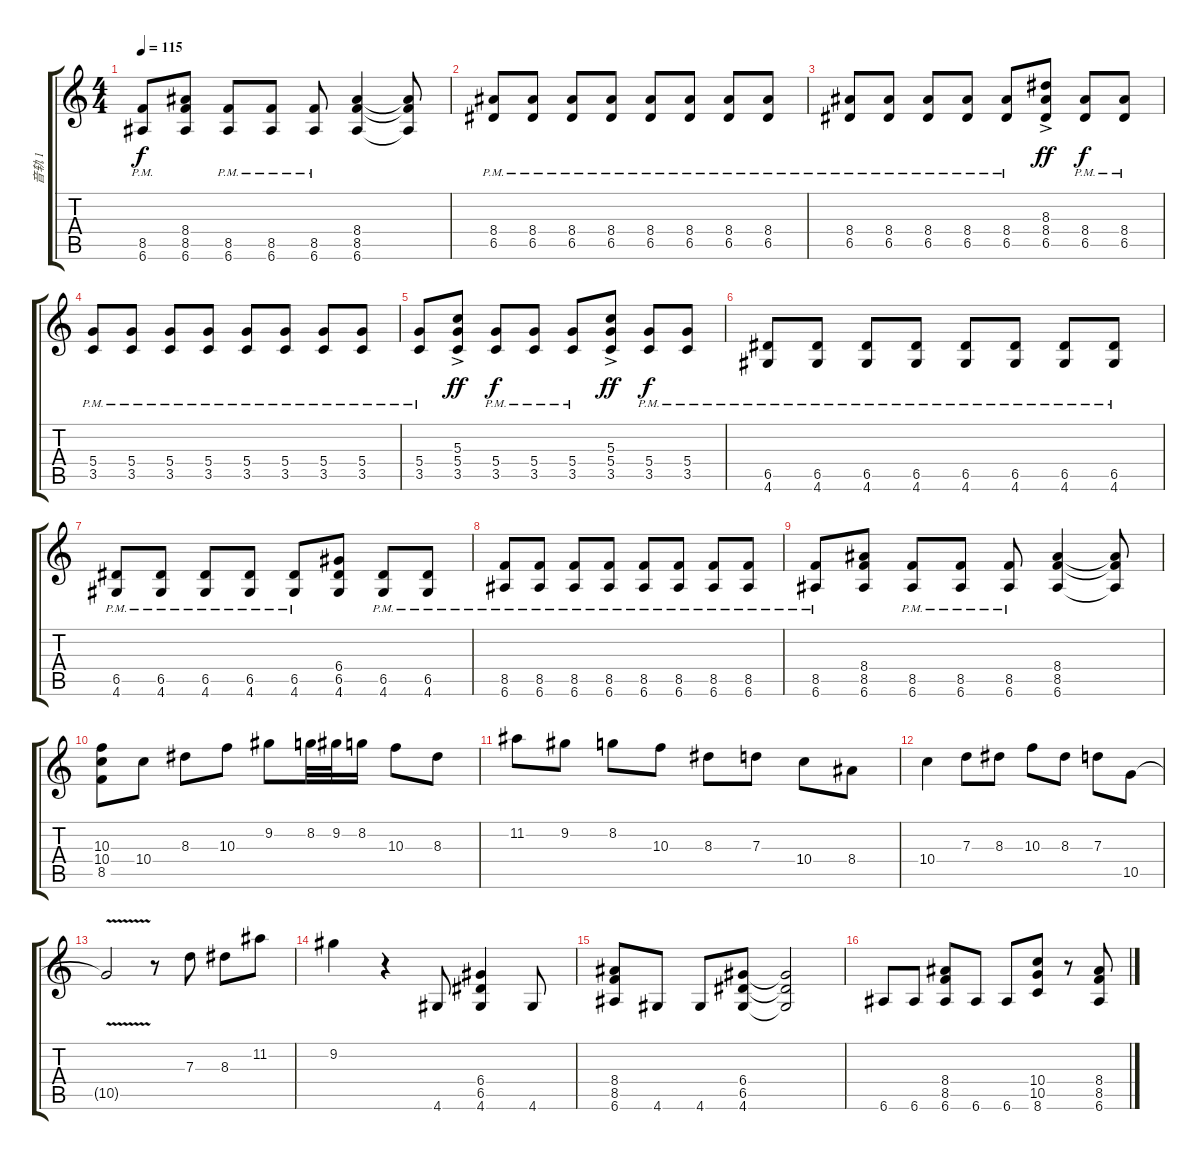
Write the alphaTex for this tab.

\track ("音轨 1" "音轨 1") {instrument distortionguitar}
\staff {score tabs}
\tuning (E4 B3 G3 D3 A2 E2) {hide}
\ts (4 4)
\tempo 115
\clef g2
\ks c
(8.5 6.6{pm}).8{dy f} (8.4 8.5 6.6).8 (8.5 6.6{pm}).8 (8.5 6.6{pm}).8 (8.5 6.6{pm}).8 (8.4 8.5 6.6).4 (8.4{t} 8.5{t} 6.6{t}).8 |
(8.4 6.5{pm}).8 (8.4 6.5{pm}).8 (8.4 6.5{pm}).8 (8.4 6.5{pm}).8 (8.4 6.5{pm}).8 (8.4 6.5{pm}).8 (8.4 6.5{pm}).8 (8.4 6.5{pm}).8 |
(8.4 6.5{pm}).8 (8.4 6.5{pm}).8 (8.4 6.5{pm}).8 (8.4 6.5{pm}).8 (8.4 6.5{pm}).8 (8.3 8.4 6.5{ac}).8{dy ff} (8.4 6.5{pm}).8{dy f} (8.4 6.5{pm}).8 |
(5.4 3.5{pm}).8 (5.4 3.5{pm}).8 (5.4 3.5{pm}).8 (5.4 3.5{pm}).8 (5.4 3.5{pm}).8 (5.4 3.5{pm}).8 (5.4 3.5{pm}).8 (5.4 3.5{pm}).8 |
(5.4 3.5{pm}).8 (5.3 5.4 3.5{ac}).8{dy ff} (5.4 3.5{pm}).8{dy f} (5.4 3.5{pm}).8 (5.4 3.5{pm}).8 (5.3 5.4 3.5{ac}).8{dy ff} (5.4 3.5{pm}).8{dy f} (5.4 3.5{pm}).8 |
(6.5 4.6{pm}).8 (6.5 4.6{pm}).8 (6.5 4.6{pm}).8 (6.5 4.6{pm}).8 (6.5 4.6{pm}).8 (6.5 4.6{pm}).8 (6.5 4.6{pm}).8 (6.5 4.6{pm}).8 |
(6.5 4.6{pm}).8 (6.5 4.6{pm}).8 (6.5 4.6{pm}).8 (6.5 4.6{pm}).8 (6.5 4.6{pm}).8 (6.4 6.5 4.6).8 (6.5 4.6{pm}).8 (6.5 4.6{pm}).8 |
(8.5 6.6{pm}).8 (8.5 6.6{pm}).8 (8.5 6.6{pm}).8 (8.5 6.6{pm}).8 (8.5 6.6{pm}).8 (8.5 6.6{pm}).8 (8.5 6.6{pm}).8 (8.5 6.6{pm}).8 |
(8.5 6.6{pm}).8 (8.4 8.5 6.6).8 (8.5 6.6{pm}).8 (8.5 6.6{pm}).8 (8.5 6.6{pm}).8 (8.4 8.5 6.6).4 (8.4{t} 8.5{t} 6.6{t}).8 |
(10.3 10.4 8.5).8 10.4.8 8.3.8 10.3.8 9.2.8 8.2.32 9.2.32 8.2.16 10.3.8 8.3.8 |
11.2.8 9.2.8 8.2.8 10.3.8 8.3.8 7.3.8 10.4.8 8.4.8 |
10.4.4 7.3.8 8.3.8 10.3.8 8.3.8 7.3.8 10.5.8 |
10.5{v t}.2 r.8 7.3.8 8.3.8 11.2.8 |
9.2.4 r.4 4.6.8 (6.4 6.5 4.6).4 4.6.8 |
(8.4 8.5 6.6).8 4.6.8 4.6.8 (6.4 6.5 4.6).8 (6.4{t} 6.5{t} 4.6{t}).2 |
6.6.8 6.6.8 (8.4 8.5 6.6).8 6.6.8 6.6.8 (10.4 10.5 8.6).8 r.8 (8.4 8.5 6.6).8
